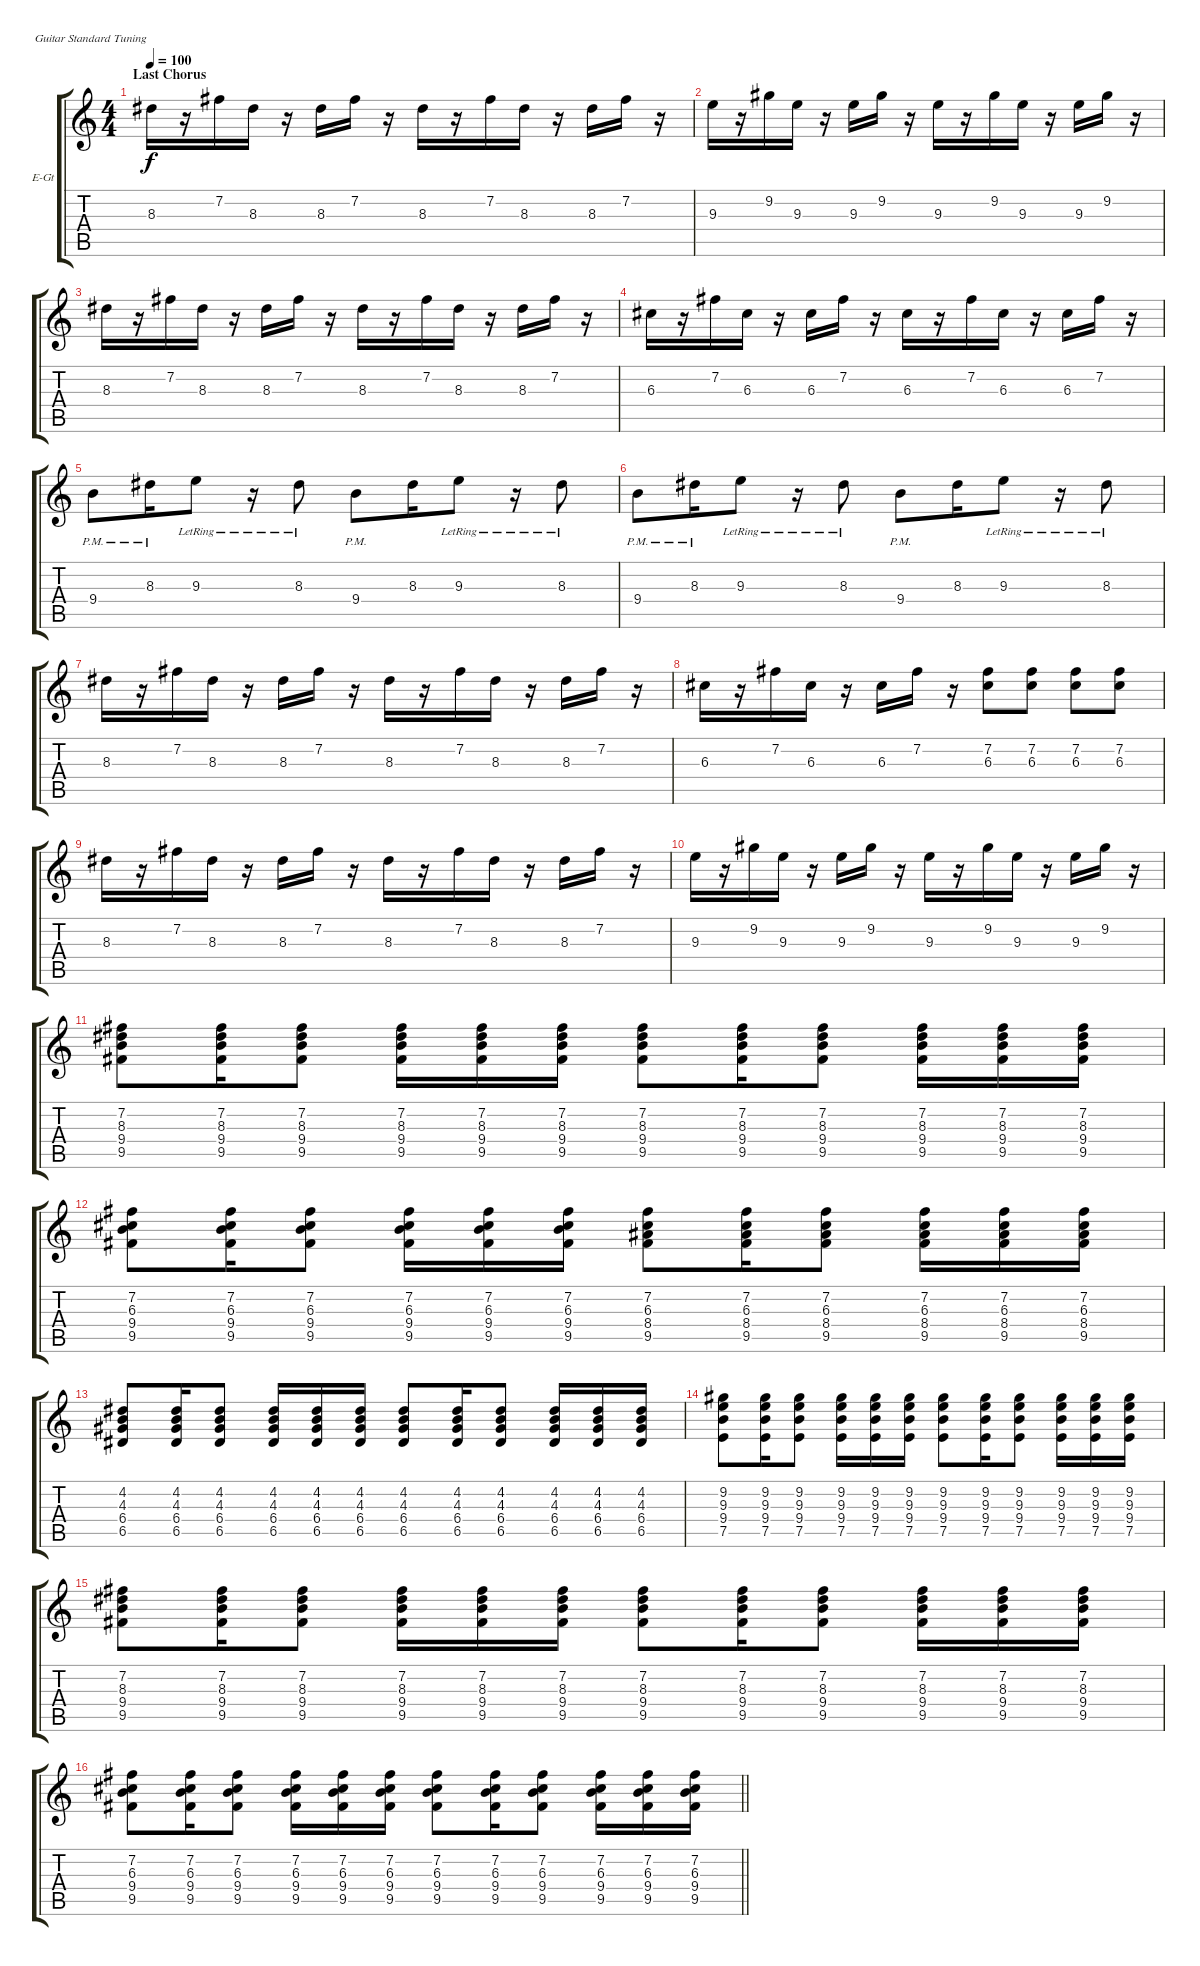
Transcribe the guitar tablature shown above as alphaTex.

\bracketExtendMode groupsimilarinstruments
\firstSystemTrackNameOrientation horizontal
\otherSystemsTrackNameOrientation horizontal
\track ("Nick Valensi" "E-Gt") {instrument overdrivenguitar}
\staff {score tabs}
\tuning (E4 B3 G3 D3 A2 E2)
\ts (4 4)
\section ("" "Last Chorus")
\tempo 100
\clef g2
\ks c
8.3.16{dy f} r.16 7.2.16 8.3.16 r.16 8.3.16 7.2.16 r.16 8.3.16 r.16 7.2.16 8.3.16 r.16 8.3.16 7.2.16 r.16 |
9.3.16 r.16 9.2.16 9.3.16 r.16 9.3.16 9.2.16 r.16 9.3.16 r.16 9.2.16 9.3.16 r.16 9.3.16 9.2.16 r.16 |
8.3.16 r.16 7.2.16 8.3.16 r.16 8.3.16 7.2.16 r.16 8.3.16 r.16 7.2.16 8.3.16 r.16 8.3.16 7.2.16 r.16 |
6.3.16 r.16 7.2.16 6.3.16 r.16 6.3.16 7.2.16 r.16 6.3.16 r.16 7.2.16 6.3.16 r.16 6.3.16 7.2.16 r.16 |
9.4{pm}.8 8.3{pm}.16 9.3{lr}.8 r.16 8.3{lr}.8 9.4{pm}.8 8.3.16 9.3{lr}.8 r.16 8.3{lr}.8 |
9.4{pm}.8 8.3{pm}.16 9.3{lr}.8 r.16 8.3{lr}.8 9.4{pm}.8 8.3.16 9.3{lr}.8 r.16 8.3{lr}.8 |
8.3.16 r.16 7.2.16 8.3.16 r.16 8.3.16 7.2.16 r.16 8.3.16 r.16 7.2.16 8.3.16 r.16 8.3.16 7.2.16 r.16 |
6.3.16 r.16 7.2.16 6.3.16 r.16 6.3.16 7.2.16 r.16 (7.2 6.3).8 (7.2 6.3).8 (7.2 6.3).8 (7.2 6.3).8 |
8.3.16 r.16 7.2.16 8.3.16 r.16 8.3.16 7.2.16 r.16 8.3.16 r.16 7.2.16 8.3.16 r.16 8.3.16 7.2.16 r.16 |
9.3.16 r.16 9.2.16 9.3.16 r.16 9.3.16 9.2.16 r.16 9.3.16 r.16 9.2.16 9.3.16 r.16 9.3.16 9.2.16 r.16 |
(7.2 8.3 9.4 9.5).8 (7.2 8.3 9.4 9.5).16 (7.2 8.3 9.4 9.5).8 (7.2 8.3 9.4 9.5).16 (7.2 8.3 9.4 9.5).16 (7.2 8.3 9.4 9.5).16 (7.2 8.3 9.4 9.5).8 (7.2 8.3 9.4 9.5).16 (7.2 8.3 9.4 9.5).8 (7.2 8.3 9.4 9.5).16 (7.2 8.3 9.4 9.5).16 (7.2 8.3 9.4 9.5).16 |
(7.2 6.3 9.4 9.5).8 (7.2 6.3 9.4 9.5).16 (7.2 6.3 9.4 9.5).8 (7.2 6.3 9.4 9.5).16 (7.2 6.3 9.4 9.5).16 (7.2 6.3 9.4 9.5).16 (7.2 6.3 8.4 9.5).8 (7.2 6.3 8.4 9.5).16 (7.2 6.3 8.4 9.5).8 (7.2 6.3 8.4 9.5).16 (7.2 6.3 8.4 9.5).16 (7.2 6.3 8.4 9.5).16 |
(4.2 4.3 6.4 6.5).8 (4.2 4.3 6.4 6.5).16 (4.2 4.3 6.4 6.5).8 (4.2 4.3 6.4 6.5).16 (4.2 4.3 6.4 6.5).16 (4.2 4.3 6.4 6.5).16 (4.2 4.3 6.4 6.5).8 (4.2 4.3 6.4 6.5).16 (4.2 4.3 6.4 6.5).8 (4.2 4.3 6.4 6.5).16 (4.2 4.3 6.4 6.5).16 (4.2 4.3 6.4 6.5).16 |
(9.2 9.3 9.4 7.5).8 (9.2 9.3 9.4 7.5).16 (9.2 9.3 9.4 7.5).8 (9.2 9.3 9.4 7.5).16 (9.2 9.3 9.4 7.5).16 (9.2 9.3 9.4 7.5).16 (9.2 9.3 9.4 7.5).8 (9.2 9.3 9.4 7.5).16 (9.2 9.3 9.4 7.5).8 (9.2 9.3 9.4 7.5).16 (9.2 9.3 9.4 7.5).16 (9.2 9.3 9.4 7.5).16 |
(7.2 8.3 9.4 9.5).8 (7.2 8.3 9.4 9.5).16 (7.2 8.3 9.4 9.5).8 (7.2 8.3 9.4 9.5).16 (7.2 8.3 9.4 9.5).16 (7.2 8.3 9.4 9.5).16 (7.2 8.3 9.4 9.5).8 (7.2 8.3 9.4 9.5).16 (7.2 8.3 9.4 9.5).8 (7.2 8.3 9.4 9.5).16 (7.2 8.3 9.4 9.5).16 (7.2 8.3 9.4 9.5).16 |
\barLineRight lightlight
(7.2 6.3 9.4 9.5).8 (7.2 6.3 9.4 9.5).16 (7.2 6.3 9.4 9.5).8 (7.2 6.3 9.4 9.5).16 (7.2 6.3 9.4 9.5).16 (7.2 6.3 9.4 9.5).16 (7.2 6.3 9.4 9.5).8 (7.2 6.3 9.4 9.5).16 (7.2 6.3 9.4 9.5).8 (7.2 6.3 9.4 9.5).16 (7.2 6.3 9.4 9.5).16 (7.2 6.3 9.4 9.5).16
